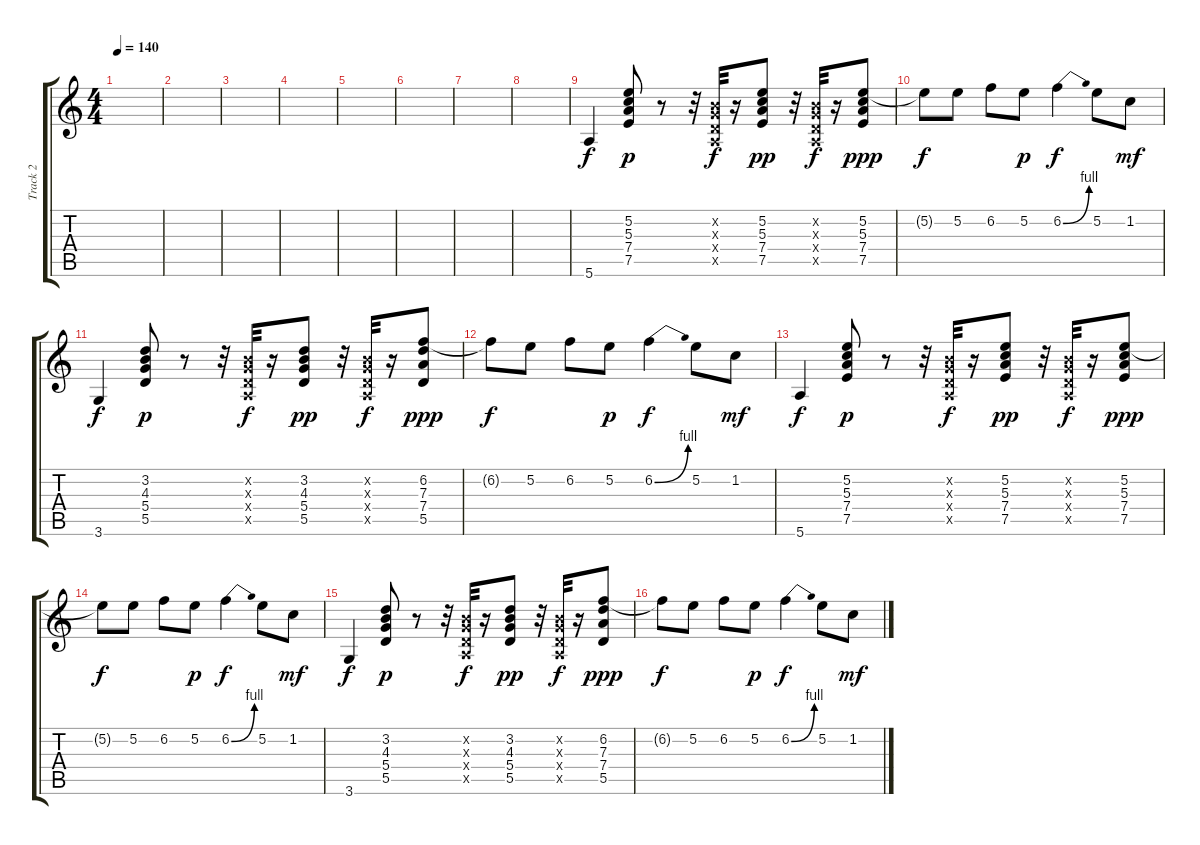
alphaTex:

\track ("Track 2" "Track 2") {instrument electricguitarjazz}
\staff {score tabs}
\tuning (E4 B3 G3 D3 A2 E2) {hide}
\ts (4 4)
\tempo 140
\clef g2
\ks c
|
|
|
|
|
|
|
|
5.6.4 (5.2 5.3 7.4 7.5).8{dy p} r.8 r.32 (0.2{x} 0.3{x} 0.4{x} 0.5{x}).32{dy f} r.16 (5.2 5.3 7.4 7.5).8{dy pp} r.32 (0.2{x} 0.3{x} 0.4{x} 0.5{x}).32{dy f} r.16 (5.2 5.3 7.4 7.5).8{dy ppp} |
5.2{t}.8{dy f} 5.2.8 6.2.8 5.2.8{dy p} 6.2{be (bend 0 0 60 4)}.4{dy f} 5.2.8 1.2.8{dy mf} |
3.6.4{dy f} (3.2 4.3 5.4 5.5).8{dy p} r.8 r.32 (0.2{x} 0.3{x} 0.4{x} 0.5{x}).32{dy f} r.16 (3.2 4.3 5.4 5.5).8{dy pp} r.32 (0.2{x} 0.3{x} 0.4{x} 0.5{x}).32{dy f} r.16 (6.2 7.3 7.4 5.5).8{dy ppp} |
6.2{t}.8{dy f} 5.2.8 6.2.8 5.2.8{dy p} 6.2{be (bend 0 0 60 4)}.4{dy f} 5.2.8 1.2.8{dy mf} |
5.6.4{dy f} (5.2 5.3 7.4 7.5).8{dy p} r.8 r.32 (0.2{x} 0.3{x} 0.4{x} 0.5{x}).32{dy f} r.16 (5.2 5.3 7.4 7.5).8{dy pp} r.32 (0.2{x} 0.3{x} 0.4{x} 0.5{x}).32{dy f} r.16 (5.2 5.3 7.4 7.5).8{dy ppp} |
5.2{t}.8{dy f} 5.2.8 6.2.8 5.2.8{dy p} 6.2{be (bend 0 0 60 4)}.4{dy f} 5.2.8 1.2.8{dy mf} |
3.6.4{dy f} (3.2 4.3 5.4 5.5).8{dy p} r.8 r.32 (0.2{x} 0.3{x} 0.4{x} 0.5{x}).32{dy f} r.16 (3.2 4.3 5.4 5.5).8{dy pp} r.32 (0.2{x} 0.3{x} 0.4{x} 0.5{x}).32{dy f} r.16 (6.2 7.3 7.4 5.5).8{dy ppp} |
6.2{t}.8{dy f} 5.2.8 6.2.8 5.2.8{dy p} 6.2{be (bend 0 0 60 4)}.4{dy f} 5.2.8 1.2.8{dy mf}
